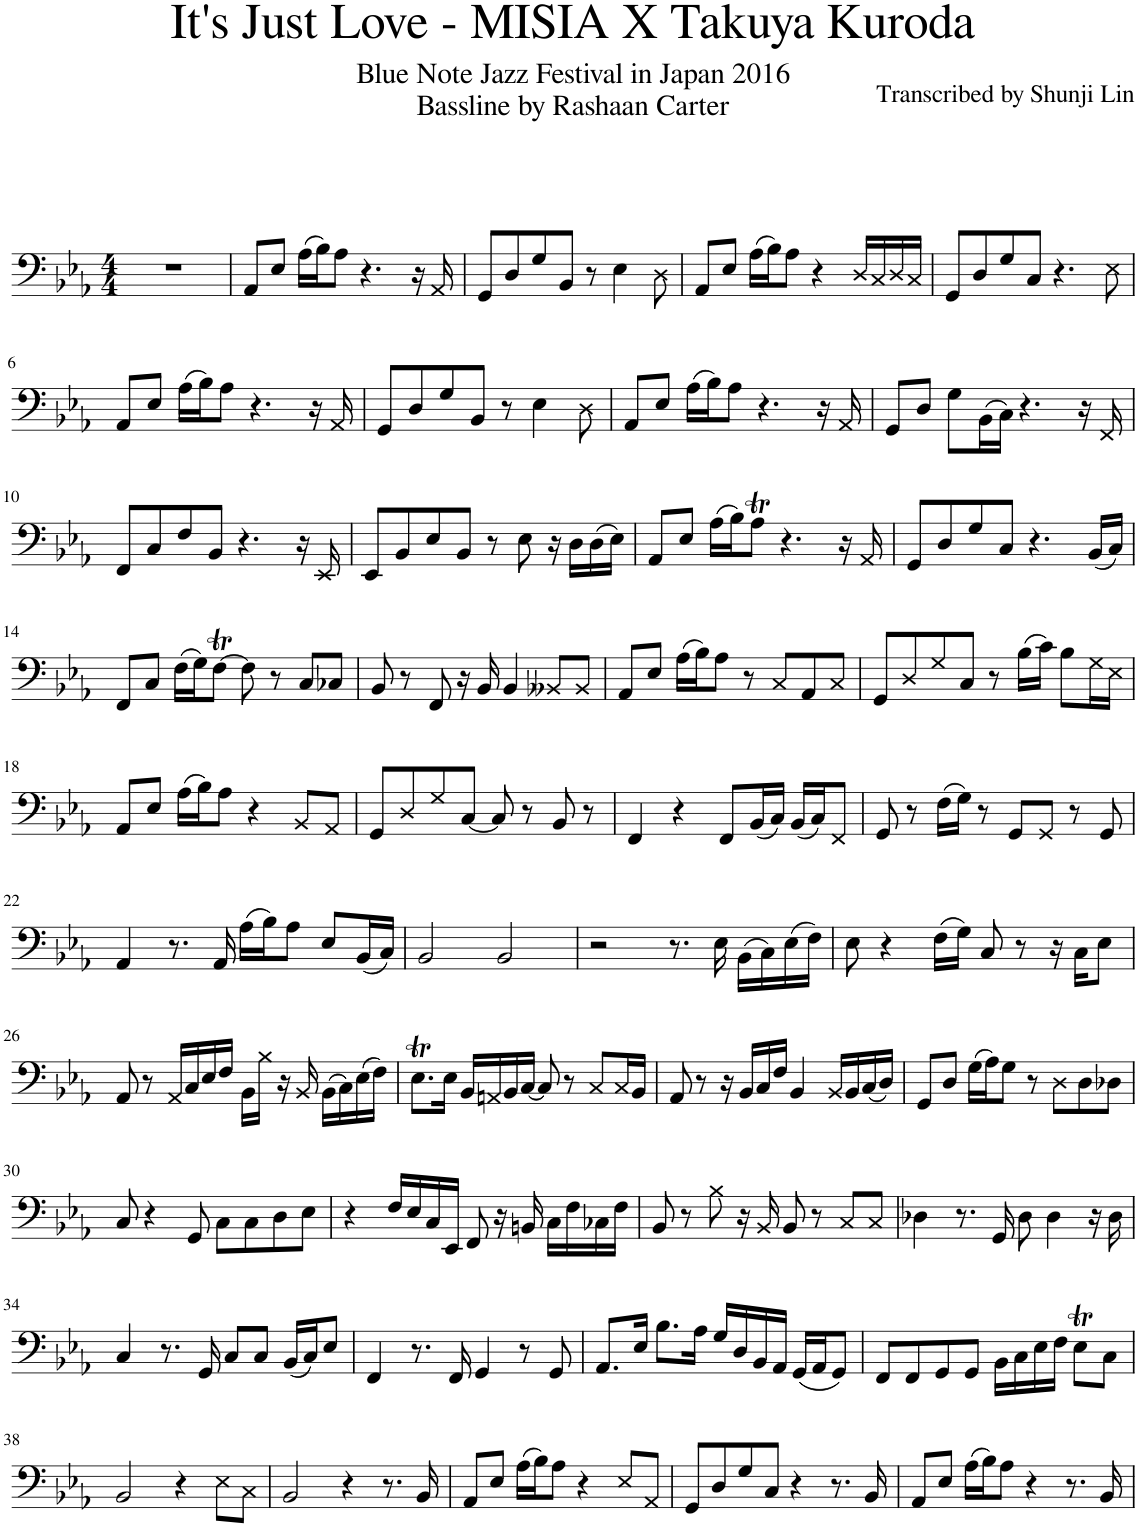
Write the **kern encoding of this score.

**kern
*part1
*staff1
*I"Piano
*I'Pno.
*clefF4
*k[b-e-a-]
*M4/4
=1
1r
=2
8AA-/L
8E-/J
(16A-\LL
16B-\J)
8A-\J
4.r
16r
16AA-/
=3
8GG/L
8D/
8G/
8BB-/J
8r
4E-\
8D\
=4
8AA-/L
8E-/J
(16A-\LL
16B-\J)
8A-\J
4r
16D/LL
16C/
16D/
16C/JJ
=5
8GG/L
8D/
8G/
8C/J
4.r
8E-\
!!LO:LB:g=z
=6
8AA-/L
8E-/J
(16A-\LL
16B-\J)
8A-\J
4.r
16r
16AA-/
=7
8GG/L
8D/
8G/
8BB-/J
8r
4E-\
8D\
=8
8AA-/L
8E-/J
(16A-\LL
16B-\J)
8A-\J
4.r
16r
16AA-/
=9
8GG/L
8D/J
8G\L
(16BB-\L
16C\JJ)
4.r
16r
16FF/
!!LO:LB:g=z
=10
8FF/L
8C/
8F/
8BB-/J
4.r
16r
16EE-/
=11
8EE-/L
8BB-/
8E-/
8BB-/J
8r
8E-\
16r
16D\LL
(16D\
16E-\JJ)
=12
8AA-/L
8E-/J
(16A-\LL
16B-\J)
8A-T\J
4.r
16r
16AA-/
=13
8GG/L
8D/
8G/
8C/J
4.r
(16BB-/LL
16C/JJ)
!!LO:LB:g=z
=14
8FF/L
8C/J
(16F\LL
16G\J)
[8FT\J
8F\]
8r
8C/L
8C-X/J
=15
8BB-/
8r
8FF/
16r
16BB-/
4BB-/
8BB--X/L
8BB--/J
=16
8AA-/L
8E-/J
(16A-\LL
16B-\J)
8A-\J
8r
8C/L
8AA-/
8C/J
=17
8GG/L
8D/
8G/
8C/J
8r
(16B-\LL
16c\JJ)
8B-\L
16G\L
16E-\JJ
!!LO:LB:g=z
=18
8AA-/L
8E-/J
(16A-\LL
16B-\J)
8A-\J
4r
8BB-/L
8AA-/J
=19
8GG/L
8D/
8G/
[8C/J
8C/]
8r
8BB-/
8r
=20
4FF/
4r
8FF/L
(16BB-/L
16C/JJ)
(16BB-/LL
16C/J)
8FF/J
=21
8GG/
8r
(16F\LL
16G\JJ)
8r
8GG/L
8GG/J
8r
8GG/
!!LO:LB:g=z
=22
4AA-/
8.r
16AA-/
(16A-\LL
16B-\J)
8A-\J
8E-/L
(16BB-/L
16C/JJ)
=23
2BB-/
2BB-/
=24
2r
8.r
16E-\
(16BB-\LL
16C\)
(16E-\
16F\JJ)
=25
8E-\
4r
(16F\LL
16G\JJ)
8C/
8r
16r
16C\KL
8E-\J
!!LO:LB:g=z
=26
8AA-/
8r
16AA-/LL
16C/
16E-/
16F/JJ
16BB-\LL
16B-\JJ
16r
16BB-/
(16BB-\LL
16C\)
(16E-\
16F\JJ)
=27
8.E-T\L
16E-\Jk
16BB-/LL
16AAn/
16BB-/
[16C/JJ
8C/]
8r
8C/L
16C/L
16BB-/JJ
=28
8AA-/
8r
16r
16BB-/LL
16C/
16F/JJ
4BB-/
16BB-/LL
16BB-/
(16C/
16D/JJ)
=29
8GG/L
8D/J
(16G\LL
16A-\J)
8G\J
8r
8D\L
8D\
8D-X\J
!!LO:LB:g=z
=30
8C/
4r
8GG/
8C\L
8C\
8D\
8E-\J
=31
4r
16F/LL
16E-/
16C/
16EE-/JJ
8FF/
16r
16BBn/
16C\LL
16F\
16C-X\
16F\JJ
=32
8BB-/
8r
8B-\
16r
16BB-/
8BB-/
8r
8C/L
8C/J
=33
4D-X\
8.r
16GG/
8D-\
4D-\
16r
16D-\
!!LO:LB:g=z
=34
4C/
8.r
16GG/
8C/L
8C/J
(16BB-/LL
16C/J)
8E-/J
=35
4FF/
8.r
16FF/
4GG/
8r
8GG/
=36
8.AA-/L
16E-/Jk
8.B-\L
16A-\Jk
16G/LL
16D/
16BB-/
16AA-/JJ
(16GG/LL
16AA-/J
8GG/J)
=37
8FF/L
8FF/
8GG/
8GG/J
16BB-\LL
16C\
16E-\
16F\JJ
8E-T\L
8C\J
!!LO:LB:g=z
=38
2BB-/
4r
8E-\L
8C\J
=39
2BB-/
4r
8.r
16BB-/
=40
8AA-/L
8E-/J
(16A-\LL
16B-\J)
8A-\J
4r
8E-/L
8AA-/J
=41
8GG/L
8D/
8G/
8C/J
4r
8.r
16BB-/
=42
8AA-/L
8E-/J
(16A-\LL
16B-\J)
8A-\J
4r
8.r
16BB-/
=
*-
